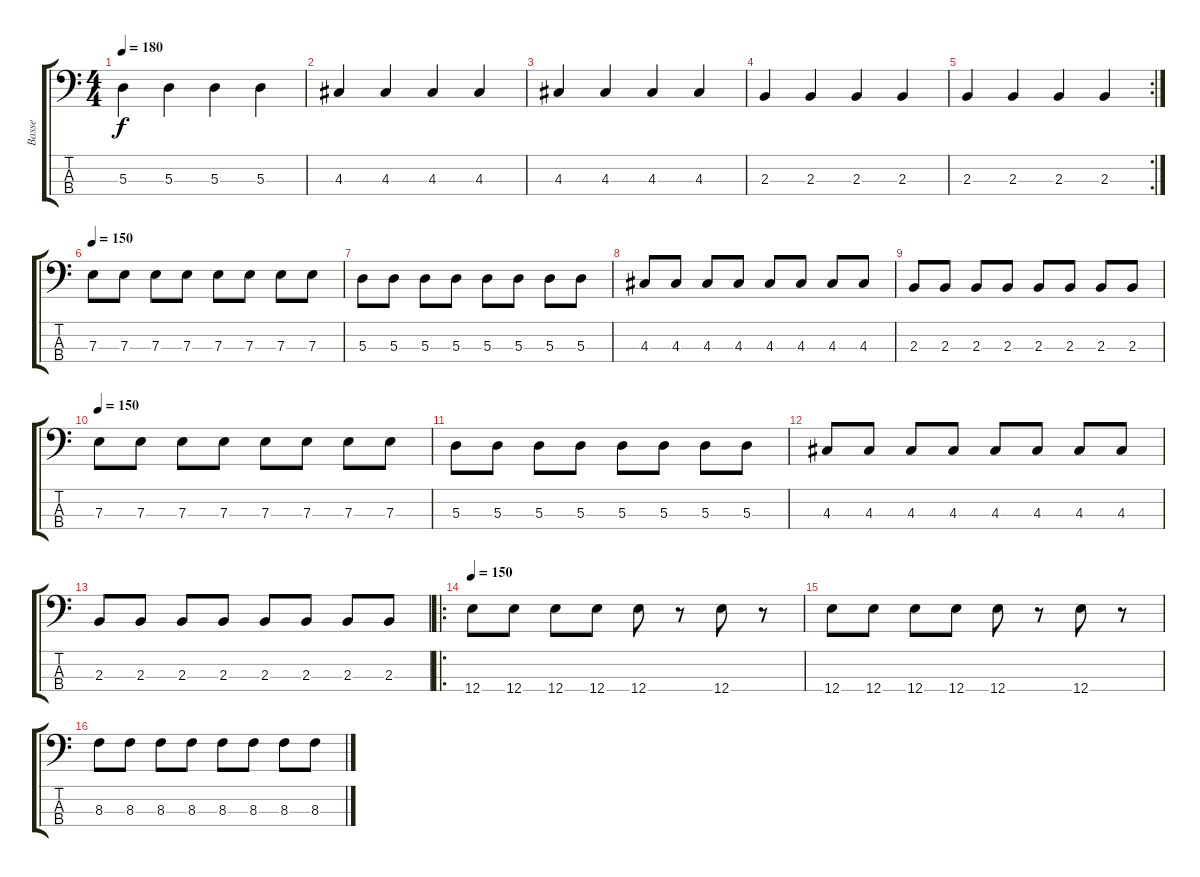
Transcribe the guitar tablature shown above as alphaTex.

\track ("Basse" "Basse") {instrument electricbasspick}
\staff {score tabs}
\tuning (G2 D2 A1 E1) {hide}
\ts (4 4)
\tempo 180
\clef f4
\ks c
5.3.4{dy f} 5.3.4 5.3.4 5.3.4 |
4.3.4 4.3.4 4.3.4 4.3.4 |
4.3.4 4.3.4 4.3.4 4.3.4 |
2.3.4 2.3.4 2.3.4 2.3.4 |
\rc 2
2.3.4 2.3.4 2.3.4 2.3.4 |
\tempo 150
7.3.8 7.3.8 7.3.8 7.3.8 7.3.8 7.3.8 7.3.8 7.3.8 |
5.3.8 5.3.8 5.3.8 5.3.8 5.3.8 5.3.8 5.3.8 5.3.8 |
4.3.8 4.3.8 4.3.8 4.3.8 4.3.8 4.3.8 4.3.8 4.3.8 |
2.3.8 2.3.8 2.3.8 2.3.8 2.3.8 2.3.8 2.3.8 2.3.8 |
\tempo 150
7.3.8 7.3.8 7.3.8 7.3.8 7.3.8 7.3.8 7.3.8 7.3.8 |
5.3.8 5.3.8 5.3.8 5.3.8 5.3.8 5.3.8 5.3.8 5.3.8 |
4.3.8 4.3.8 4.3.8 4.3.8 4.3.8 4.3.8 4.3.8 4.3.8 |
2.3.8 2.3.8 2.3.8 2.3.8 2.3.8 2.3.8 2.3.8 2.3.8 |
\ro
\tempo 150
12.4.8 12.4.8 12.4.8 12.4.8 12.4.8 r.8 12.4.8 r.8 |
12.4.8 12.4.8 12.4.8 12.4.8 12.4.8 r.8 12.4.8 r.8 |
8.3.8 8.3.8 8.3.8 8.3.8 8.3.8 8.3.8 8.3.8 8.3.8
